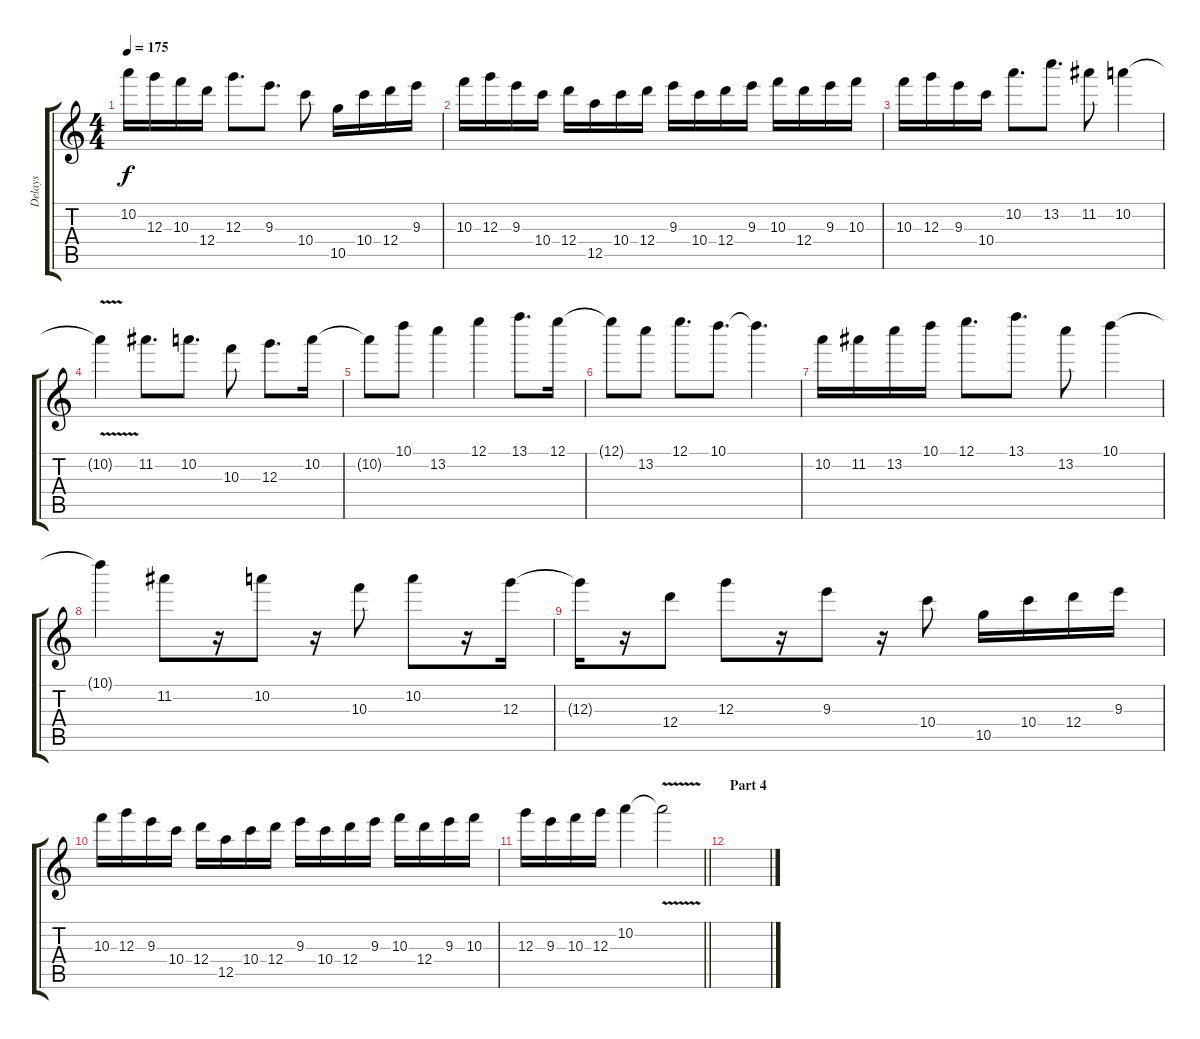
\track ("Delays" "Delays") {instrument overdrivenguitar}
\staff {score tabs}
\tuning (E5 B4 G4 D4 A3 E3) {hide}
\ts (4 4)
\tempo 175
\clef g2
\ks c
10.2{t}.16{dy f} 12.3.16 10.3.16 12.4.16 12.3.8{d} 9.3.8{d} 10.4.8 10.5.16 10.4.16 12.4.16 9.3.16 |
10.3.16 12.3.16 9.3.16 10.4.16 12.4.16 12.5.16 10.4.16 12.4.16 9.3.16 10.4.16 12.4.16 9.3.16 10.3.16 12.4.16 9.3.16 10.3.16 |
10.3.16 12.3.16 9.3.16 10.4.16 10.2.8{d} 13.2.8{d} 11.2.8 10.2.4 |
10.2{v t}.4 11.2.8{d} 10.2.8{d} 10.3.8 12.3.8{d} 10.2.16 |
10.2{t}.8 10.1.8 13.2.4 12.1.4 13.1.8{d} 12.1.16 |
12.1{t}.8 13.2.8 12.1.8{d} 10.1.8{d} 10.1{t}.4{d} |
10.2.16 11.2.16 13.2.16 10.1.16 12.1.8{d} 13.1.8{d} 13.2.8 10.1.4 |
10.1{t}.4 11.2.8 r.16 10.2.8 r.16 10.3.8 10.2.8 r.16 12.3.16 |
12.3{t}.16 r.16 12.4.8 12.3.8 r.16 9.3.8 r.16 10.4.8 10.5.16 10.4.16 12.4.16 9.3.16 |
10.3.16 12.3.16 9.3.16 10.4.16 12.4.16 12.5.16 10.4.16 12.4.16 9.3.16 10.4.16 12.4.16 9.3.16 10.3.16 12.4.16 9.3.16 10.3.16 |
\barLineRight lightlight
12.3.16 9.3.16 10.3.16 12.3.16 10.2.4 10.2{v t}.2 |
\section ("" "Part 4")
